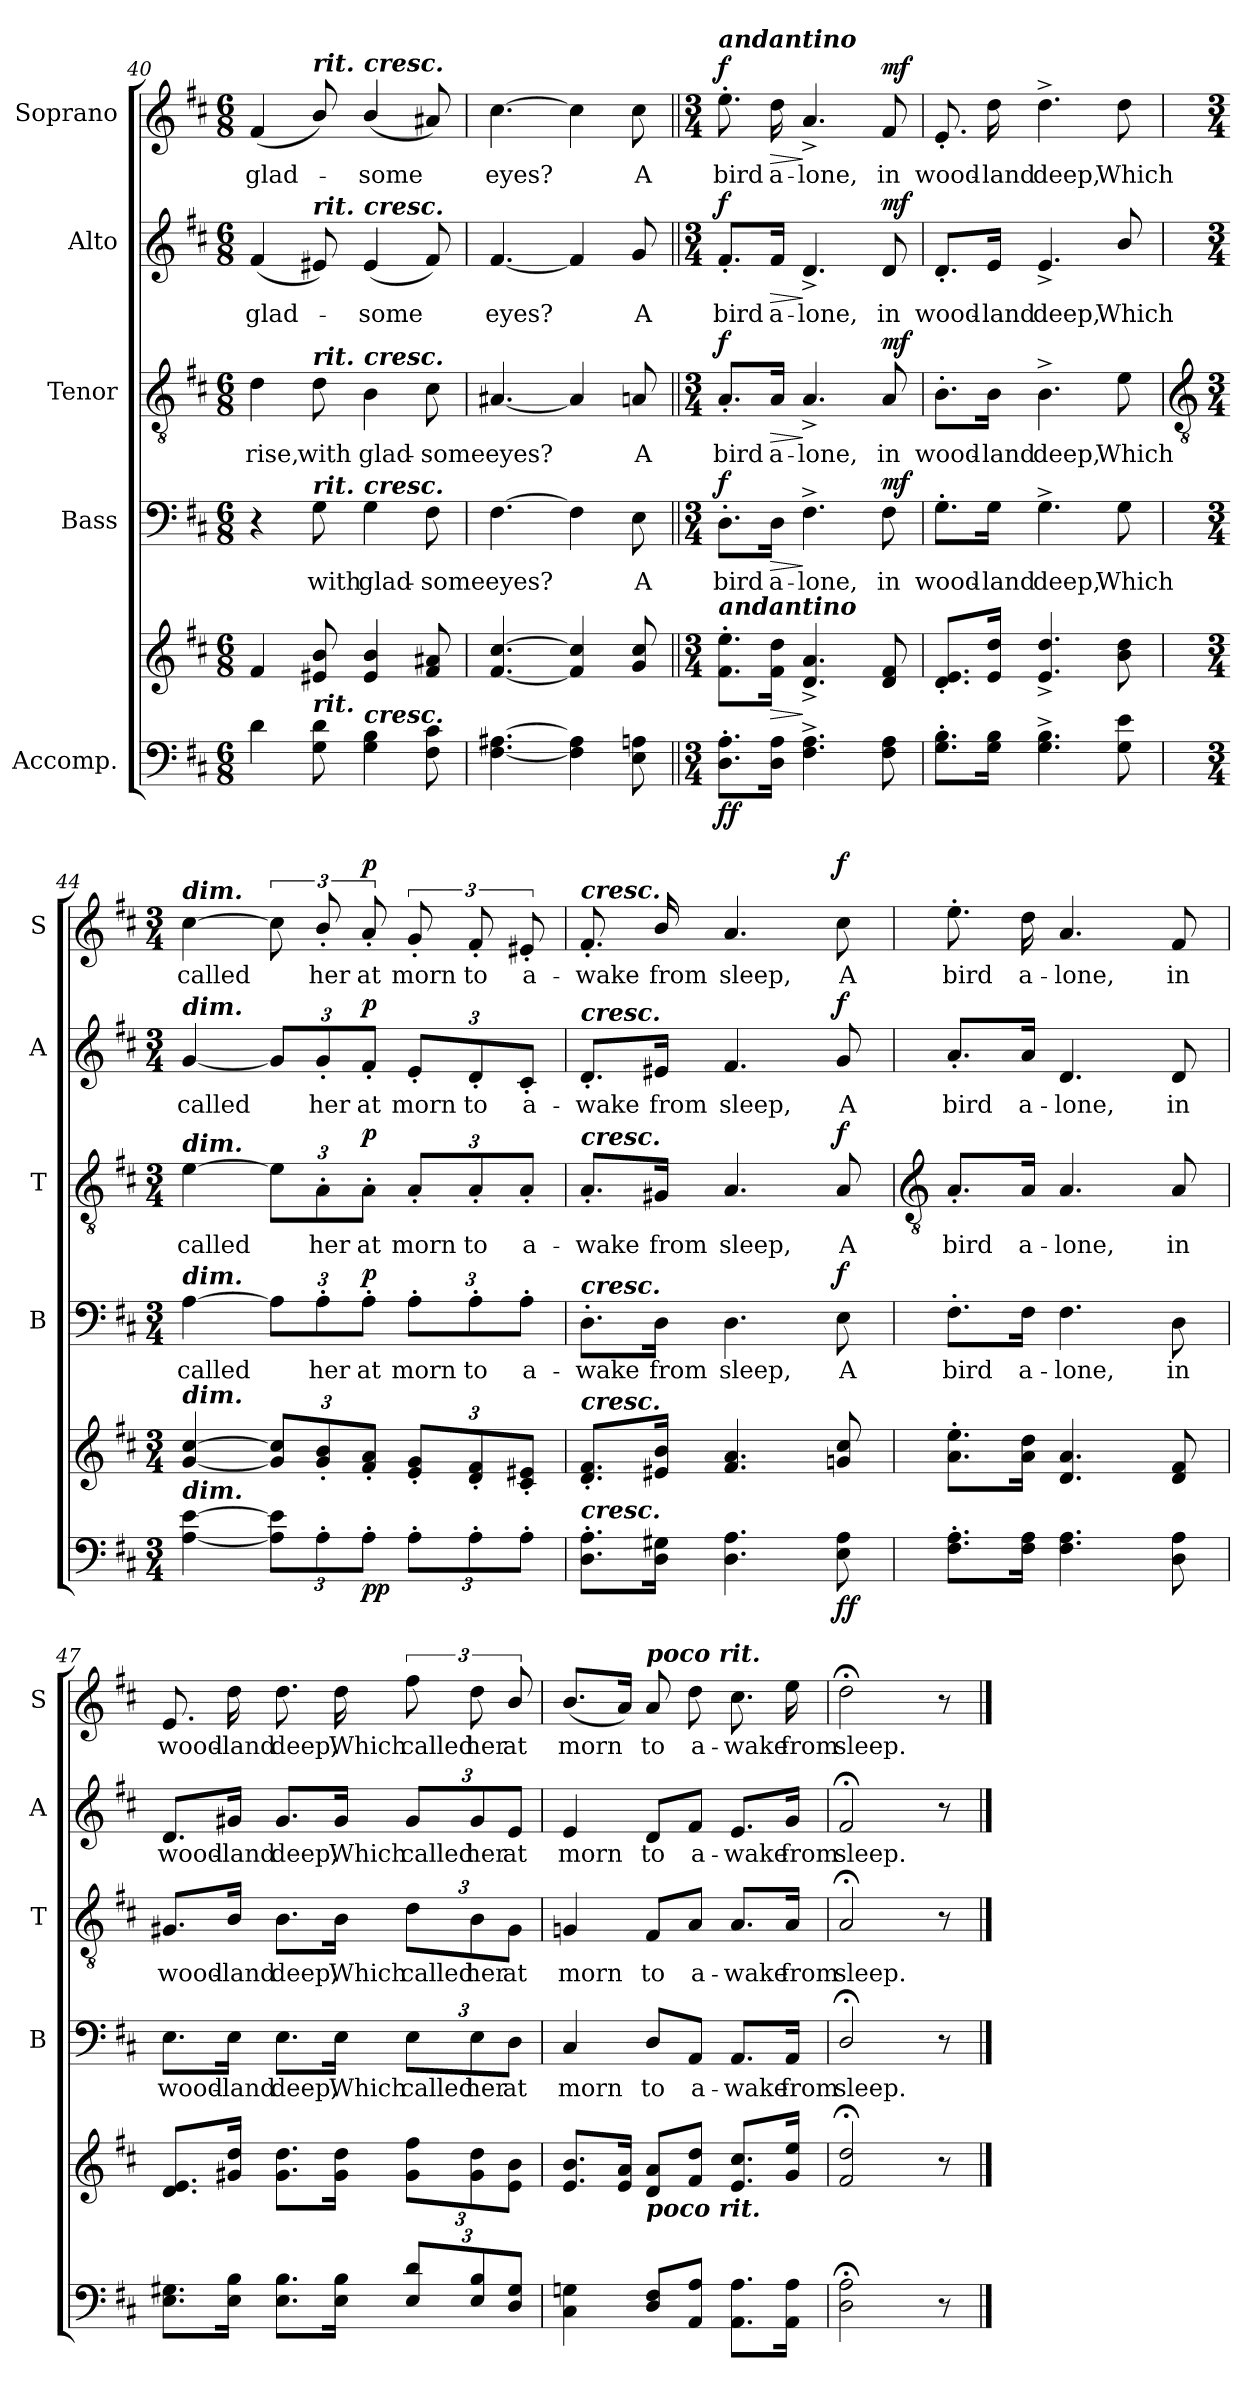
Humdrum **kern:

**kern	**kern	**dynam	**kern	**text	**dynam	**kern	**text	**dynam	**kern	**text	**dynam	**kern	**text	**dynam
*part5	*part5	*part5	*part4	*part4	*part4	*part3	*part3	*part3	*part2	*part2	*part2	*part1	*part1	*part1
*staff6	*staff5	*staff5/6	*staff4	*staff4	*staff4	*staff3	*staff3	*staff3	*staff2	*staff2	*staff2	*staff1	*staff1	*staff1
*I"Accomp.	*	*	*I"Bass	*	*	*I"Tenor	*	*	*I"Alto	*	*	*I"Soprano	*	*
*	*	*	*I'B	*	*	*I'T	*	*	*I'A	*	*	*I'S	*	*
!!LO:LB:g=z
*clefF4	*clefG2	*	*clefF4	*	*	*clefGv2	*	*	*clefG2	*	*	*clefG2	*	*
*k[f#c#]	*k[f#c#]	*	*k[f#c#]	*	*	*k[f#c#]	*	*	*k[f#c#]	*	*	*k[f#c#]	*	*
*D:	*D:	*	*D:	*	*	*D:	*	*	*D:	*	*	*D:	*	*
*M6/8	*M6/8	*	*M6/8	*	*	*M6/8	*	*	*M6/8	*	*	*M6/8	*	*
=40	=40	=40	=40	=40	=40	=40	=40	=40	=40	=40	=40	=40	=40	=40
!	!	!	!	!	!	!	!LO:LY:b	!	!	!LO:LY:b	!	!	!LO:LY:b	!
4d	4f#	.	4r	.	.	4d	-rise,	.	(<4f#	glad-	.	(<4f#	glad-	.
!	!	!	!	!	!	!	!	!	!	!	!	!LO:TX:a:Bi:t=rit.	!	!
!	!	!	!	!	!	!	!	!	!LO:TX:a:Bi:t=rit.	!	!	!	!	!
!	!	!	!	!	!	!LO:TX:a:Bi:t=rit.	!	!	!	!	!	!	!	!
!	!	!	!LO:TX:a:Bi:t=rit.	!	!	!	!	!	!	!	!	!	!	!
!LO:TX:a:Bi:t=rit.	!	!	!	!	!	!	!	!	!	!	!	!	!	!
!	!	!	!	!LO:LY:b	!	!	!LO:LY:b	!	!	!	!	!	!	!
8G 8d	8e#X/ 8b/	.	8G	with	.	8d	with	.	8e#X)	.	.	8b/)	.	.
!	!	!	!	!	!	!	!	!	!	!	!	!LO:TX:a:Bi:t=cresc.	!	!
!	!	!	!	!	!	!	!	!	!LO:TX:a:Bi:t=cresc.	!	!	!	!	!
!	!	!	!	!	!	!LO:TX:a:Bi:t=cresc.	!	!	!	!	!	!	!	!
!	!	!	!LO:TX:a:Bi:t=cresc.	!	!	!	!	!	!	!	!	!	!	!
!LO:TX:a:Bi:t=cresc.	!	!	!	!	!	!	!	!	!	!	!	!	!	!
!	!	!	!	!LO:LY:b	!	!	!LO:LY:b	!	!	!LO:LY:b	!	!	!LO:LY:b	!
4G 4B	4e#/ 4b/	.	4G	glad-	.	4B	glad-	.	(<4e#	some	.	(<4b/	some	.
!	!	!	!	!LO:LY:b	!	!	!LO:LY:b	!	!	!	!	!	!	!
8F# 8c#	8f# 8a#X	.	8F#	-some	.	8c#	-some	.	8f#)	.	.	8a#X)	.	.
=41	=41	=41	=41	=41	=41	=41	=41	=41	=41	=41	=41	=41	=41	=41
!	!	!	!	!LO:LY:b	!	!	!LO:LY:b	!	!	!LO:LY:b	!	!	!LO:LY:b	!
[4.F# [4.A#X	[4.f# [4.cc#	.	[4.F#	eyes?	.	[4.A#X	eyes?	.	[4.f#	eyes?	.	[4.cc#	eyes?	.
4F#] 4A#]	4f#] 4cc#]	.	4F#]	.	.	4A#]	.	.	4f#]	.	.	4cc#]	.	.
!	!	!	!	!LO:LY:b	!	!	!LO:LY:b	!	!	!LO:LY:b	!	!	!LO:LY:b	!
8E 8An	8g 8cc#	.	8E	A	.	8An	A	.	8g	A	.	8cc#	A	.
=42||	=42||	=42||	=42||	=42||	=42||	=42||	=42||	=42||	=42||	=42||	=42||	=42||	=42||	=42||
*M3/4	*M3/4	*	*M3/4	*	*	*M3/4	*	*	*M3/4	*	*	*M3/4	*	*
!	!	!	!	!	!	!	!	!	!	!	!	!LO:TX:a:Bi:t=andantino	!	!
!	!LO:TX:a:Bi:t=andantino	!	!	!	!	!	!	!	!	!	!	!	!	!
!	!	!LO:DY:b=2	!	!LO:LY:b	!	!	!LO:LY:b	!	!	!LO:LY:b	!	!	!LO:LY:b	!
!	!	!LO:DY:n=1:b	!	!	!LO:DY:b	!	!	!LO:DY:b	!	!	!LO:DY:b	!	!	!LO:DY:b
8.D' 8.A'L	8.f#' 8.ee'L	f f	8.D'\L	bird	f	8.A'/L	bird	f	8.f#'/L	bird	f	8.ee'	bird	f
!	!	!LO:HP:b	!	!LO:LY:b	!LO:HP:b	!	!LO:LY:b	!LO:HP:b	!	!LO:LY:b	!LO:HP:b	!	!LO:LY:b	!LO:HP:b
16D 16AJ	16f# 16ddJ	>	16D\Jk	a-	>	16A/Jk	a-	>	16f#/Jk	a-	>	16dd	a-	>
!	!	!	!	!LO:LY:b	!	!	!LO:LY:b	!	!	!LO:LY:b	!	!	!LO:LY:b	!
4.F#^ 4.A^	4.d^ 4.a^	]	4.F#^	-lone,	]	4.A^	-lone,	]	4.d^	-lone,	]	4.a^	-lone,	]
!	!	!LO:DY:n=2:b=2	!	!LO:LY:b	!	!	!LO:LY:b	!	!	!LO:LY:b	!	!	!LO:LY:b	!
!	!	!LO:DY:n=3:b	!	!	!LO:DY:b	!	!	!LO:DY:b	!	!	!LO:DY:b	!	!	!LO:DY:b
8F# 8A	8d 8f#	mf mf	8F#	in	mf	8A	in	mf	8d	in	mf	8f#	in	mf
=43	=43	=43	=43	=43	=43	=43	=43	=43	=43	=43	=43	=43	=43	=43
!	!	!	!	!LO:LY:b	!	!	!LO:LY:b	!	!	!LO:LY:b	!	!	!LO:LY:b	!
8.G' 8.B'L	8.d' 8.e'L	.	8.G'\L	wood-	.	8.B'\L	wood-	.	8.d'/L	wood-	.	8.e'	wood-	.
!	!	!	!	!LO:LY:b	!	!	!LO:LY:b	!	!	!LO:LY:b	!	!	!LO:LY:b	!
16G 16BJ	16e 16ddJ	.	16G\Jk	-land	.	16B\Jk	-land	.	16e/Jk	-land	.	16dd	-land	.
!	!	!	!	!LO:LY:b	!	!	!LO:LY:b	!	!	!LO:LY:b	!	!	!LO:LY:b	!
4.G^ 4.B^	4.e^ 4.dd^	.	4.G^	deep,	.	4.B^	deep,	.	4.e^	deep,	.	4.dd^	deep,	.
!	!	!	!	!LO:LY:b	!	!	!LO:LY:b	!	!	!LO:LY:b	!	!	!LO:LY:b	!
8G 8e	8b 8dd	.	8G	Which	.	8e	Which	.	8b/	Which	.	8dd	Which	.
!!LO:LB:g=z
=44	=44	=44	=44	=44	=44	=44	=44	=44	=44	=44	=44	=44	=44	=44
*	*	*	*	*	*	*clefGv2	*	*	*	*	*	*	*	*
*M3/4	*M3/4	*	*M3/4	*	*	*M3/4	*	*	*M3/4	*	*	*M3/4	*	*
!	!	!	!	!	!	!	!	!	!	!	!	!LO:TX:a:Bi:t=dim.	!	!
!	!	!	!	!	!	!	!	!	!LO:TX:a:Bi:t=dim.	!	!	!	!	!
!	!	!	!	!	!	!LO:TX:a:Bi:t=dim.	!	!	!	!	!	!	!	!
!	!	!	!LO:TX:a:Bi:t=dim.	!	!	!	!	!	!	!	!	!	!	!
!	!LO:TX:a:Bi:t=dim.	!	!	!	!	!	!	!	!	!	!	!	!	!
!LO:TX:a:Bi:t=dim.	!	!	!	!	!	!	!	!	!	!	!	!	!	!
!	!	!	!	!LO:LY:b	!	!	!LO:LY:b	!	!	!LO:LY:b	!	!	!LO:LY:b	!
[4A [4e	[4g [4cc#	.	[4A	called	.	[4e	called	.	[4g	called	.	[4cc#	called	.
12A] 12e]L	12g] 12cc#]L	.	12A\L]	.	.	12e\L]	.	.	12g/L]	.	.	12cc#]	.	.
!	!	!	!	!LO:LY:b	!	!	!LO:LY:b	!	!	!LO:LY:b	!	!	!LO:LY:b	!
12A'	12g' 12b'	.	12A'\	her	.	12A'\	her	.	12g'/	her	.	12b'/	her	.
!	!	!LO:DY:b=2	!	!LO:LY:b	!	!	!LO:LY:b	!	!	!LO:LY:b	!	!	!LO:LY:b	!
!	!	!LO:DY:n=1:b	!	!	!LO:DY:b	!	!	!LO:DY:b	!	!	!LO:DY:b	!	!	!LO:DY:b
12A'J	12f#' 12a'J	p p	12A'\J	at	p	12A'\J	at	p	12f#'/J	at	p	12a'	at	p
!	!	!	!	!LO:LY:b	!	!	!LO:LY:b	!	!	!LO:LY:b	!	!	!LO:LY:b	!
12A'L	12e' 12g'L	.	12A'\L	morn	.	12A'/L	morn	.	12e'/L	morn	.	12g'	morn	.
!	!	!	!	!LO:LY:b	!	!	!LO:LY:b	!	!	!LO:LY:b	!	!	!LO:LY:b	!
12A'	12d' 12f#'	.	12A'\	to	.	12A'/	to	.	12d'/	to	.	12f#'	to	.
!	!	!	!	!LO:LY:b	!	!	!LO:LY:b	!	!	!LO:LY:b	!	!	!LO:LY:b	!
12A'J	12c#' 12e#X'J	.	12A'\J	a-	.	12A'/J	a-	.	12c#'/J	a-	.	12e#X'	a-	.
=45	=45	=45	=45	=45	=45	=45	=45	=45	=45	=45	=45	=45	=45	=45
!	!	!	!	!	!	!	!	!	!	!	!	!LO:TX:a:Bi:t=cresc.	!	!
!	!	!	!	!	!	!	!	!	!LO:TX:a:Bi:t=cresc.	!	!	!	!	!
!	!	!	!	!	!	!LO:TX:a:Bi:t=cresc.	!	!	!	!	!	!	!	!
!	!	!	!LO:TX:a:Bi:t=cresc.	!	!	!	!	!	!	!	!	!	!	!
!	!LO:TX:a:Bi:t=cresc.	!	!	!	!	!	!	!	!	!	!	!	!	!
!LO:TX:a:Bi:t=cresc.	!	!	!	!	!	!	!	!	!	!	!	!	!	!
!	!	!	!	!LO:LY:b	!	!	!LO:LY:b	!	!	!LO:LY:b	!	!	!LO:LY:b	!
8.D' 8.A'L	8.d' 8.f#'L	.	8.D'\L	-wake	.	8.A'/L	-wake	.	8.d'/L	-wake	.	8.f#'	-wake	.
!	!	!	!	!LO:LY:b	!	!	!LO:LY:b	!	!	!LO:LY:b	!	!	!LO:LY:b	!
16D 16G#XJ	16e#X 16bJ	.	16D\Jk	from	.	16G#X/Jk	from	.	16e#X/Jk	from	.	16b/	from	.
!	!	!	!	!LO:LY:b	!	!	!LO:LY:b	!	!	!LO:LY:b	!	!	!LO:LY:b	!
4.D 4.A	4.f# 4.a	.	4.D	sleep,	.	4.A	sleep,	.	4.f#	sleep,	.	4.a	sleep,	.
!	!	!LO:DY:b=2	!	!LO:LY:b	!	!	!LO:LY:b	!	!	!LO:LY:b	!	!	!LO:LY:b	!
!	!	!LO:DY:n=1:b	!	!	!LO:DY:b	!	!	!LO:DY:b	!	!	!LO:DY:b	!	!	!LO:DY:b
8E 8A	8gn 8cc#	f f	8E	A	f	8A	A	f	8g	A	f	8cc#	A	f
!!LO:LB:g=z
=46	=46	=46	=46	=46	=46	=46	=46	=46	=46	=46	=46	=46	=46	=46
*	*	*	*	*	*	*clefGv2	*	*	*	*	*	*	*	*
!	!	!	!	!LO:LY:b	!	!	!LO:LY:b	!	!	!LO:LY:b	!	!	!LO:LY:b	!
8.F#' 8.A'L	8.a' 8.ee'L	.	8.F#'\L	bird	.	8.A'/L	bird	.	8.a'/L	bird	.	8.ee'	bird	.
!	!	!	!	!LO:LY:b	!	!	!LO:LY:b	!	!	!LO:LY:b	!	!	!LO:LY:b	!
16F# 16AJ	16a 16ddJ	.	16F#\Jk	a-	.	16A/Jk	a-	.	16a/Jk	a-	.	16dd	a-	.
!	!	!	!	!LO:LY:b	!	!	!LO:LY:b	!	!	!LO:LY:b	!	!	!LO:LY:b	!
4.F# 4.A	4.d 4.a	.	4.F#	-lone,	.	4.A	-lone,	.	4.d	-lone,	.	4.a	-lone,	.
!	!	!	!	!LO:LY:b	!	!	!LO:LY:b	!	!	!LO:LY:b	!	!	!LO:LY:b	!
8D 8A	8d 8f#	.	8D	in	.	8A	in	.	8d	in	.	8f#	in	.
=47	=47	=47	=47	=47	=47	=47	=47	=47	=47	=47	=47	=47	=47	=47
!	!	!	!	!LO:LY:b	!	!	!LO:LY:b	!	!	!LO:LY:b	!	!	!LO:LY:b	!
8.E 8.G#XL	8.d 8.eL	.	8.E\L	wood-	.	8.G#X/L	wood-	.	8.d/L	wood-	.	8.e	wood-	.
!	!	!	!	!LO:LY:b	!	!	!LO:LY:b	!	!	!LO:LY:b	!	!	!LO:LY:b	!
16E 16BJ	16g#X 16ddJ	.	16E\Jk	-land	.	16B/Jk	-land	.	16g#X/Jk	-land	.	16dd	-land	.
!	!	!	!	!LO:LY:b	!	!	!LO:LY:b	!	!	!LO:LY:b	!	!	!LO:LY:b	!
8.E 8.BL	8.g# 8.ddL	.	8.E\L	deep,	.	8.B\L	deep,	.	8.g#/L	deep,	.	8.dd	deep,	.
!	!	!	!	!LO:LY:b	!	!	!LO:LY:b	!	!	!LO:LY:b	!	!	!LO:LY:b	!
16E 16BJ	16g# 16ddJ	.	16E\Jk	Which	.	16B\Jk	Which	.	16g#/Jk	Which	.	16dd	Which	.
!	!	!	!	!LO:LY:b	!	!	!LO:LY:b	!	!	!LO:LY:b	!	!	!LO:LY:b	!
12E 12dL	12g# 12ff#L	.	12E\L	called	.	12d\L	called	.	12g#/L	called	.	12ff#	called	.
!	!	!	!	!LO:LY:b	!	!	!LO:LY:b	!	!	!LO:LY:b	!	!	!LO:LY:b	!
12E 12B	12g# 12dd	.	12E\	her	.	12B\	her	.	12g#/	her	.	12dd	her	.
!	!	!	!	!LO:LY:b	!	!	!LO:LY:b	!	!	!LO:LY:b	!	!	!LO:LY:b	!
12D/ 12G#/J	12e 12bJ	.	12D\J	at	.	12G#\J	at	.	12e/J	at	.	12b/	at	.
=48	=48	=48	=48	=48	=48	=48	=48	=48	=48	=48	=48	=48	=48	=48
!	!	!	!	!LO:LY:b	!	!	!LO:LY:b	!	!	!LO:LY:b	!	!	!LO:LY:b	!
4C# 4Gn	8.e 8.bL	.	4C#	morn	.	4Gn	morn	.	4e	morn	.	(<8.bL	morn	.
.	16e 16aJ	.	.	.	.	.	.	.	.	.	.	16aJ)	.	.
!	!	!	!	!	!	!	!	!	!	!	!	!LO:TX:a:Bi:t=poco rit.	!	!
!	!LO:TX:b:Bi:t=poco rit.	!	!	!	!	!	!	!	!	!	!	!	!	!
!	!	!	!	!LO:LY:b	!	!	!LO:LY:b	!	!	!LO:LY:b	!	!	!LO:LY:b	!
8D/ 8F#/L	8d 8aL	.	8D/L	to	.	8F#/L	to	.	8d/L	to	.	8a	to	.
!	!	!	!	!LO:LY:b	!	!	!LO:LY:b	!	!	!LO:LY:b	!	!	!LO:LY:b	!
8AA 8AJ	8f# 8ddJ	.	8AA/J	a-	.	8A/J	a-	.	8f#/J	a-	.	8dd	a-	.
!	!	!	!	!LO:LY:b	!	!	!LO:LY:b	!	!	!LO:LY:b	!	!	!LO:LY:b	!
8.AA 8.AL	8.e 8.cc#L	.	8.AA/L	-wake	.	8.A/L	-wake	.	8.e/L	-wake	.	8.cc#	-wake	.
!	!	!	!	!LO:LY:b	!	!	!LO:LY:b	!	!	!LO:LY:b	!	!	!LO:LY:b	!
16AA 16AJ	16g 16eeJ	.	16AA/Jk	from	.	16A/Jk	from	.	16g/Jk	from	.	16ee	from	.
=49	=49	=49	=49	=49	=49	=49	=49	=49	=49	=49	=49	=49	=49	=49
!	!	!	!	!LO:LY:b	!	!	!LO:LY:b	!	!	!LO:LY:b	!	!	!LO:LY:b	!
2D\;< 2A\;<	2f#;< 2dd;<	.	2D;</	sleep.	.	2A;<	sleep.	.	2f#;<	sleep.	.	2dd;<	sleep.	.
8r	8r	.	8r	.	.	8r	.	.	8r	.	.	8r	.	.
==	==	==	==	==	==	==	==	==	==	==	==	==	==	==
*-	*-	*-	*-	*-	*-	*-	*-	*-	*-	*-	*-	*-	*-	*-
